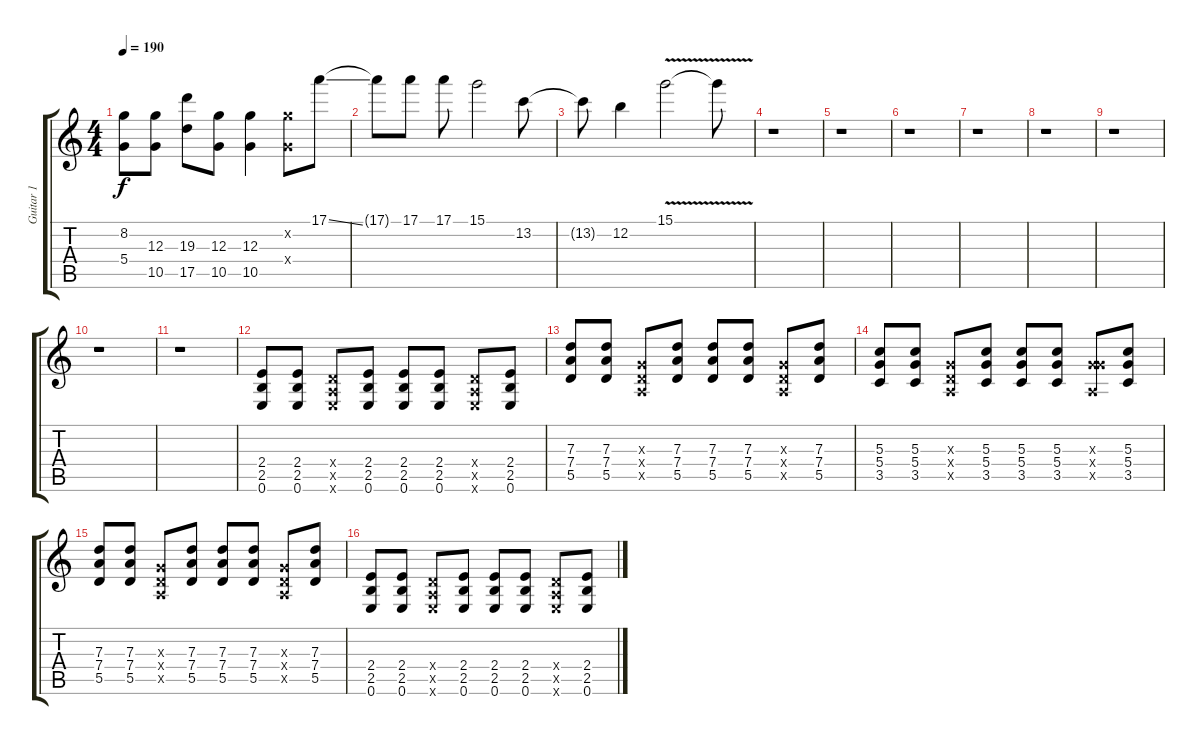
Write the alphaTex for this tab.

\track ("Guitar 1" "Guitar 1") {instrument overdrivenguitar}
\staff {score tabs}
\tuning (E4 B3 G3 D3 A2 E2) {hide}
\ts (4 4)
\tempo 190
\clef g2
\ks c
(8.2{t} 5.4{t}).8{dy f} (12.3 10.5).8 (19.3 17.5).8 (12.3 10.5).8 (12.3 10.5).4 (8.2{x} 5.4{x}).8 17.1{ss}.8 |
17.1{t}.8 17.1.8 17.1.8 15.1.2 13.2.8 |
13.2{t}.8 12.2.4 15.1{v}.2 15.1{t}.8 |
r.1 |
r.1 |
r.1 |
r.1 |
r.1 |
r.1 |
r.1 |
r.1 |
(2.4 2.5 0.6).8 (2.4 2.5 0.6).8 (0.4{x} 0.5{x} 0.6{x}).8 (2.4 2.5 0.6).8 (2.4 2.5 0.6).8 (2.4 2.5 0.6).8 (0.4{x} 0.5{x} 0.6{x}).8 (2.4 2.5 0.6).8 |
(7.3 7.4 5.5).8 (7.3 7.4 5.5).8 (0.3{x} 0.4{x} 0.5{x}).8 (7.3 7.4 5.5).8 (7.3 7.4 5.5).8 (7.3 7.4 5.5).8 (0.3{x} 0.4{x} 0.5{x}).8 (7.3 7.4 5.5).8 |
(5.3 5.4 3.5).8 (5.3 5.4 3.5).8 (0.3{x} 0.4{x} 0.5{x}).8 (5.3 5.4 3.5).8 (5.3 5.4 3.5).8 (5.3 5.4 3.5).8 (0.3{x} 5.4{x} 0.5{x}).8 (5.3 5.4 3.5).8 |
(7.3 7.4 5.5).8 (7.3 7.4 5.5).8 (0.3{x} 0.4{x} 0.5{x}).8 (7.3 7.4 5.5).8 (7.3 7.4 5.5).8 (7.3 7.4 5.5).8 (0.3{x} 0.4{x} 0.5{x}).8 (7.3 7.4 5.5).8 |
(2.4 2.5 0.6).8 (2.4 2.5 0.6).8 (0.4{x} 0.5{x} 0.6{x}).8 (2.4 2.5 0.6).8 (2.4 2.5 0.6).8 (2.4 2.5 0.6).8 (0.4{x} 0.5{x} 0.6{x}).8 (2.4 2.5 0.6).8
